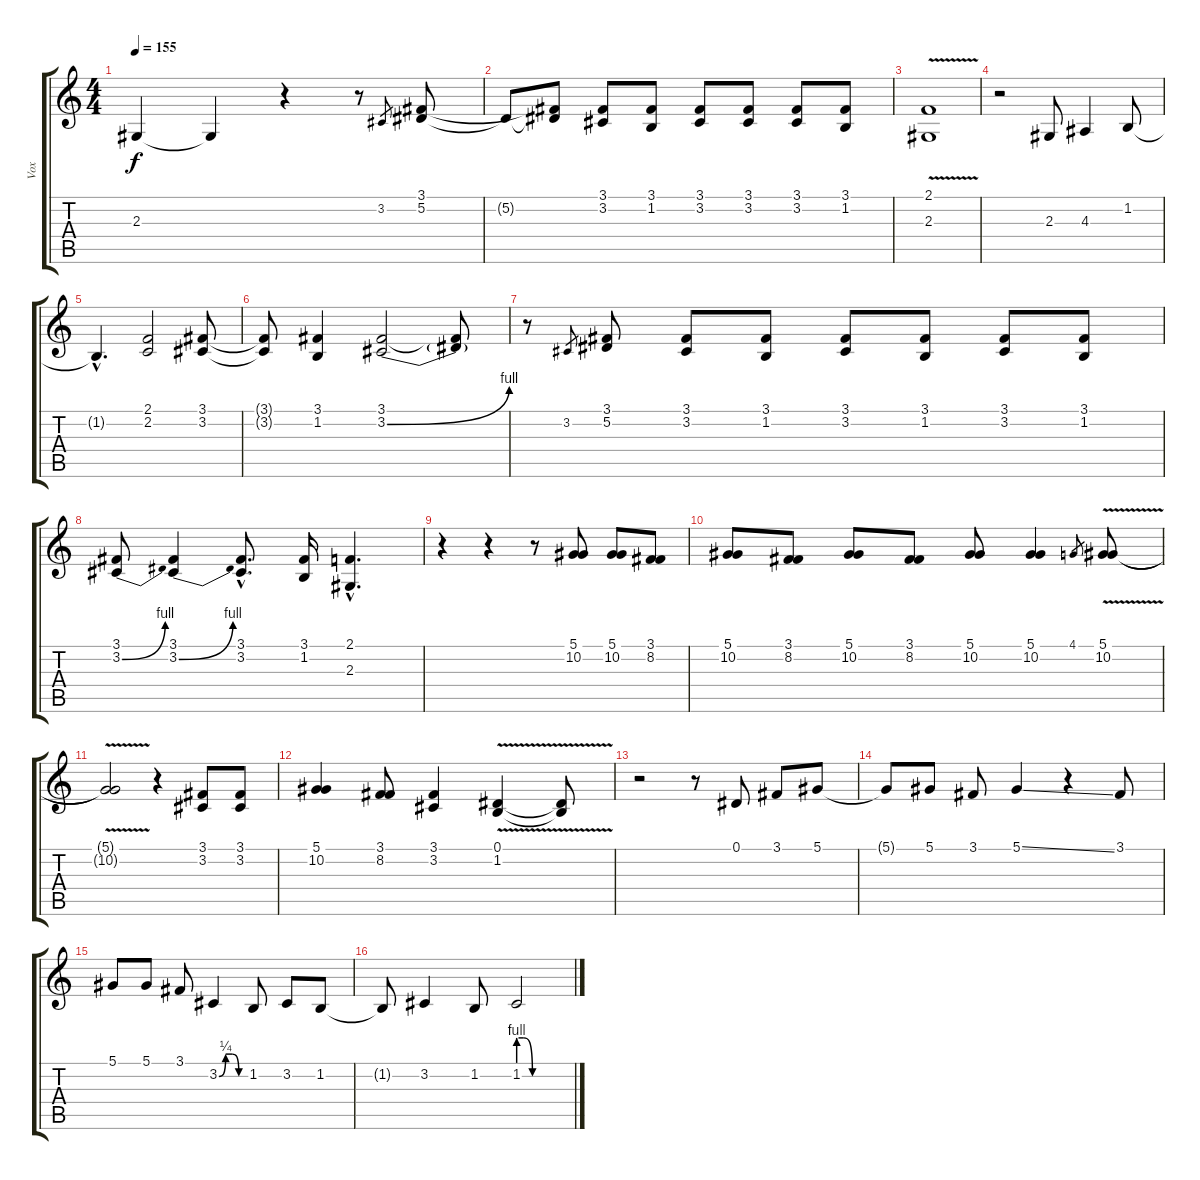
\track ("Vox" "Vox") {instrument lead2sawtooth}
\staff {score tabs}
\tuning (Eb4 Bb3 Gb3 Db3 Ab2 Eb2) {hide}
\ts (4 4)
\tempo 155
\clef g2
\ks c
2.3{t}.4{dy f} 2.3{t}.4 r.4 r.8 3.2.8{gr} (3.1 5.2).8 |
5.2{t}.8 (3.1{t} 5.2{t}).8 (3.1 3.2).8 (3.1 1.2).8 (3.1 3.2).8 (3.1 3.2).8 (3.1 3.2).8 (3.1 1.2).8 |
(2.1 2.3{v}).1 |
r.2 2.3.8 4.3.4 1.2.8 |
1.2{hac t}.4{d} (2.1 2.2).2 (3.1 3.2).8 |
(3.1{t} 3.2{t}).8 (3.1 1.2).4 (3.1 3.2{be (bend 0 0 60 4)}).2 (3.1{t} 3.2{t}).8 |
r.8 3.2.8{gr} (3.1 5.2).8 (3.1 3.2).8 (3.1 1.2).8 (3.1 3.2).8 (3.1 1.2).8 (3.1 3.2).8 (3.1 1.2).8 |
(3.1 3.2{be (bend 0 0 60 4)}).8 (3.1 3.2{be (bend 0 0 60 4)}).4 (3.1{hac} 3.2{hac}).8{d} (3.1 1.2).16 (2.1{hac} 2.3{hac}).4{d} |
r.4 r.4 r.8 (5.1 10.2).8 (5.1 10.2).8 (3.1 8.2).8 |
(5.1 10.2).8 (3.1 8.2).8 (5.1 10.2).8 (3.1 8.2).8 (5.1 10.2).8 (5.1 10.2).4 4.1.8{gr} (5.1{v} 10.2).8 |
(5.1{t} 10.2{t}).2 r.4 (3.1 3.2).8 (3.1 3.2).8 |
(5.1 10.2).4 (3.1 8.2).8 (3.1 3.2).4 (0.1 1.2{v}).4 (0.1{t} 1.2{t}).8 |
r.2 r.8 0.1.8 3.1.8 5.1.8 |
5.1{t}.8 5.1.8 3.1.8 5.1{ss}.4 r.4 3.1.8 |
5.1.8 5.1.8 3.1.8 3.2{be (custom 0 0 15 1 30 1 45 0 60 0)}.4 1.2.8 3.2.8 1.2.8 |
1.2{t}.8 3.2.4 1.2.8 1.2{be (custom 0 4 6 4 16 0 40 0 60 0)}.2
